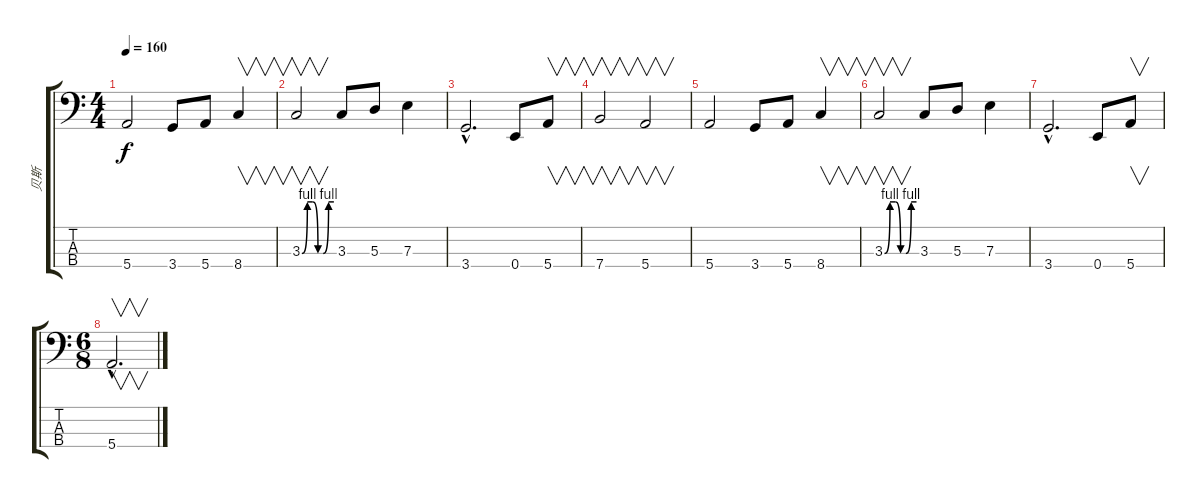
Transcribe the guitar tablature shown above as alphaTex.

\track ("贝斯" "贝斯") {instrument electricbassfinger}
\staff {score tabs}
\tuning (G2 D2 A1 E1) {hide}
\ts (4 4)
\tempo 160
\clef f4
\ks c
5.4.2{dy f instrument electricbasspick} 3.4.8 5.4.8 8.4.4{v} |
3.3{be (custom 0 0 10 4 20 4 30 0 40 0 50 4 60 4)}.2{v} 3.3.8 5.3.8 7.3.4 |
3.4{hac}.2{d} 0.4.8 5.4.8{v} |
7.4.2{v} 5.4.2{v} |
5.4.2{instrument electricbasspick} 3.4.8 5.4.8 8.4.4{v} |
3.3{be (custom 0 0 10 4 20 4 30 0 40 0 50 4 60 4)}.2{v} 3.3.8 5.3.8 7.3.4 |
3.4{hac}.2{d} 0.4.8 5.4.8{v} |
\ts (6 8)
5.4{hac}.2{v d volume 16 balance 16 instrument electricbassfinger}
